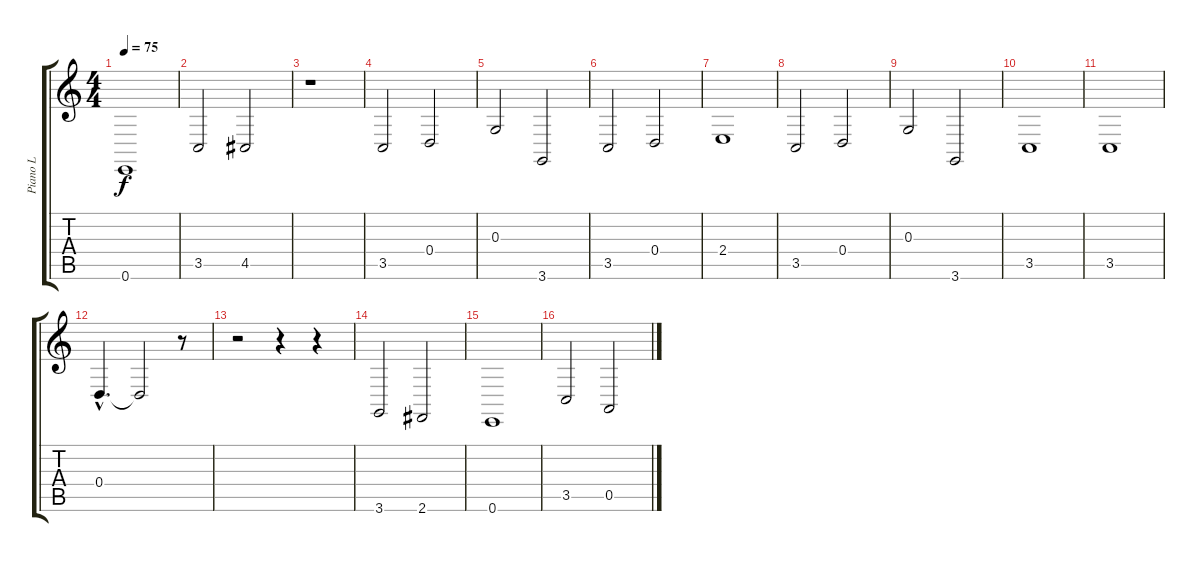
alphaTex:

\track ("Piano L" "Piano L") {instrument acousticgrandpiano}
\staff {score tabs}
\tuning (E4 B3 G3 D3 A2 E2) {hide}
\ts (4 4)
\tempo 75
\clef g2
\ks c
0.6.1{dy f} |
3.5.2 4.5.2 |
r.1 |
3.5.2 0.4.2 |
0.3.2 3.6.2 |
3.5.2 0.4.2 |
2.4.1 |
3.5.2 0.4.2 |
0.3.2 3.6.2 |
3.5.1 |
3.5.1 |
0.4{hac}.4{d} 0.4{t}.2 r.8 |
r.2 r.4 r.4 |
3.6.2 2.6.2 |
0.6.1 |
3.5.2 0.5.2
